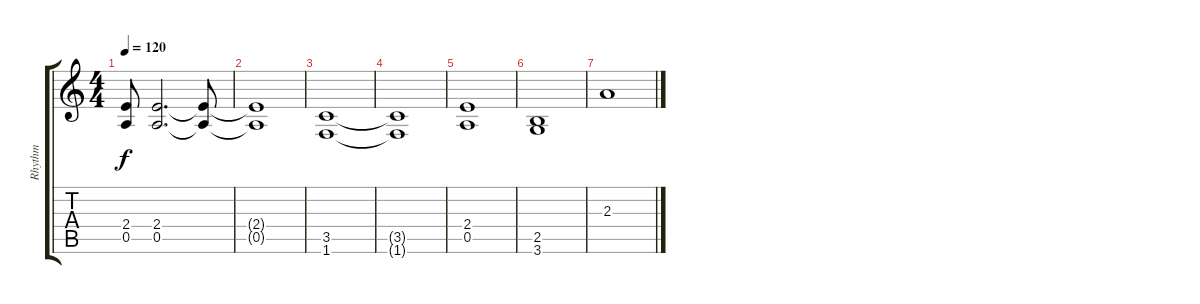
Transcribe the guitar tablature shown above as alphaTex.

\track ("Rhythm" "Rhythm") {instrument distortionguitar}
\staff {score tabs}
\tuning (E4 B3 G3 D3 A2 E2) {hide}
\ts (4 4)
\tempo 120
\clef g2
\ks c
(2.4 0.5).8{dy f} (2.4 0.5).2{d} (2.4{t} 0.5{t}).8 |
(2.4{t} 0.5{t}).1 |
(3.5 1.6).1 |
(3.5{t} 1.6{t}).1 |
(2.4 0.5).1 |
(2.5 3.6).1 |
2.3.1
